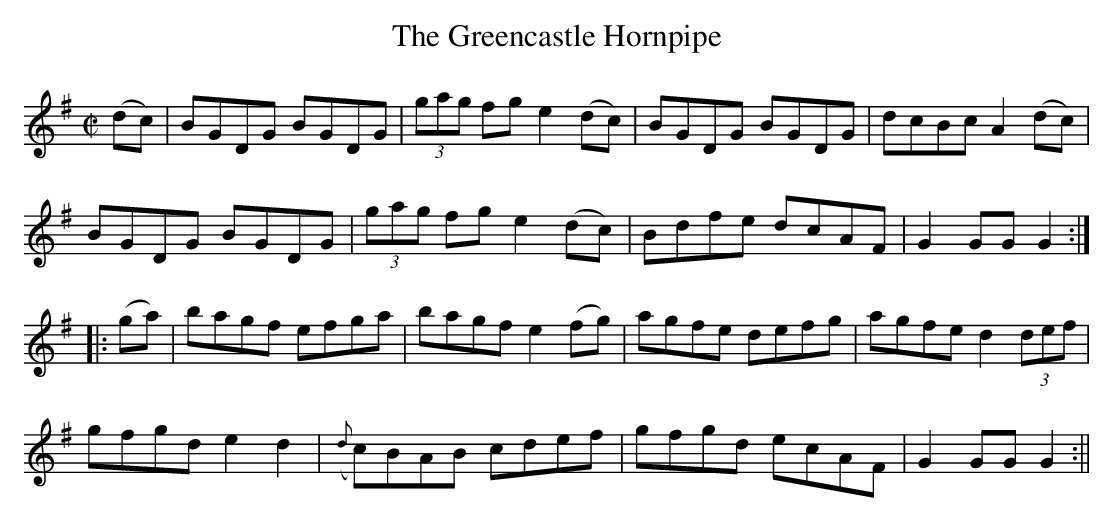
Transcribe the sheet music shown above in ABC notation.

X:1
T: Greencastle Hornpipe, The
M: C|
L: 1/8
K: G
(dc) | BGDG BGDG | (3gag fg e2 (dc) | BGDG BGDG | dcBc A2 (dc) |
BGDG BGDG | (3gag fg e2 (dc) | Bdfe dcAF | G2 GG G2 :|
|: (ga) | bagf efga | bagf e2 (fg) | agfe defg | agfe d2 (3def |
gfgd e2d2 | ({d}c)BAB cdef | gfgd ecAF | G2 GG G2 :||
